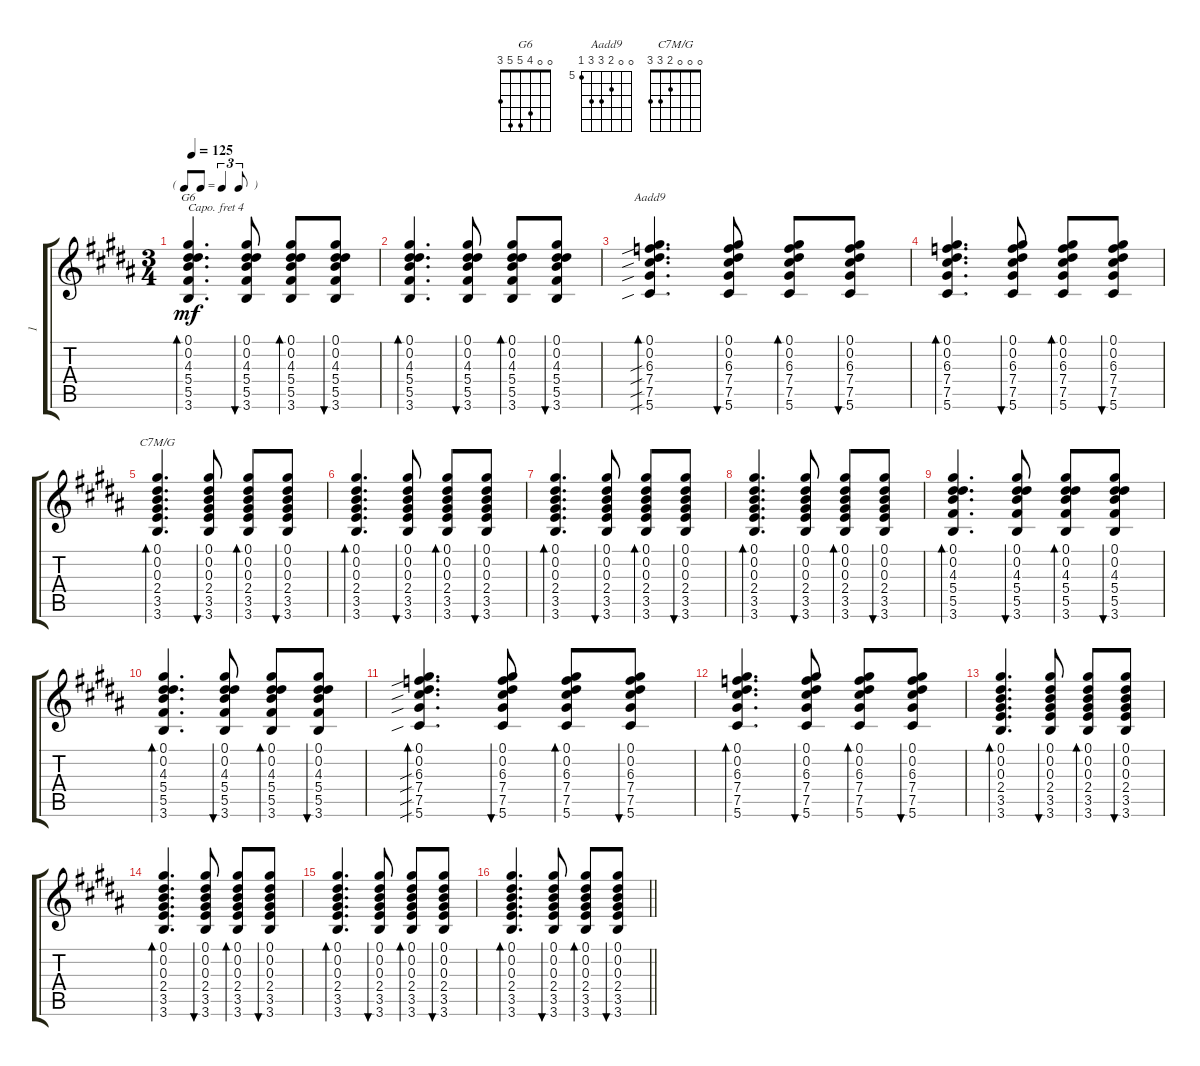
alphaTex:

\track ("1" "1") {instrument acousticguitarsteel}
\staff {score tabs}
\capo 4
\tuning (E4 B3 G3 D3 A2 E2) {hide}
\chord ("G6" 0 0 4 5 5 3)
\chord ("Aadd9" 0 0 6 7 7 5) {firstfret 5}
\chord ("C7M/G" 0 0 0 2 3 3)
\ts (3 4)
\tf triplet8th
\tempo 125
\clef g2
\ks g#minor
(0.1 0.2 4.3 5.4 5.5 3.6).4{d bd 30 ch "G6" dy mf} (0.1 0.2 4.3 5.4 5.5 3.6).8{bu 30} (0.1 0.2 4.3 5.4 5.5 3.6).8{bd 30} (0.1 0.2 4.3 5.4 5.5 3.6).8{bu 30} |
(0.1 0.2 4.3 5.4 5.5 3.6).4{d bd 30} (0.1 0.2 4.3 5.4 5.5 3.6).8{bu 30} (0.1 0.2 4.3 5.4 5.5 3.6).8{bd 30} (0.1 0.2 4.3 5.4 5.5 3.6).8{bu 30} |
(0.1 0.2 6.3{sib} 7.4{sib} 7.5{sib} 5.6{sib}).4{d bd 30 ch "Aadd9"} (0.1 0.2 6.3 7.4 7.5 5.6).8{bu 30} (0.1 0.2 6.3 7.4 7.5 5.6).8{bd 30} (0.1 0.2 6.3 7.4 7.5 5.6).8{bu 30} |
(0.1 0.2 6.3 7.4 7.5 5.6).4{d bd 30} (0.1 0.2 6.3 7.4 7.5 5.6).8{bu 30} (0.1 0.2 6.3 7.4 7.5 5.6).8{bd 30} (0.1 0.2 6.3 7.4 7.5 5.6).8{bu 30} |
(0.1 0.2 0.3 2.4 3.5 3.6).4{d bd 30 ch "C7M/G"} (0.1 0.2 0.3 2.4 3.5 3.6).8{bu 30} (0.1 0.2 0.3 2.4 3.5 3.6).8{bd 30} (0.1 0.2 0.3 2.4 3.5 3.6).8{bu 30} |
(0.1 0.2 0.3 2.4 3.5 3.6).4{d bd 30} (0.1 0.2 0.3 2.4 3.5 3.6).8{bu 30} (0.1 0.2 0.3 2.4 3.5 3.6).8{bd 30} (0.1 0.2 0.3 2.4 3.5 3.6).8{bu 30} |
(0.1 0.2 0.3 2.4 3.5 3.6).4{d bd 30} (0.1 0.2 0.3 2.4 3.5 3.6).8{bu 30} (0.1 0.2 0.3 2.4 3.5 3.6).8{bd 30} (0.1 0.2 0.3 2.4 3.5 3.6).8{bu 30} |
(0.1 0.2 0.3 2.4 3.5 3.6).4{d bd 30} (0.1 0.2 0.3 2.4 3.5 3.6).8{bu 30} (0.1 0.2 0.3 2.4 3.5 3.6).8{bd 30} (0.1 0.2 0.3 2.4 3.5 3.6).8{bu 30} |
(0.1 0.2 4.3 5.4 5.5 3.6).4{d bd 30} (0.1 0.2 4.3 5.4 5.5 3.6).8{bu 30} (0.1 0.2 4.3 5.4 5.5 3.6).8{bd 30} (0.1 0.2 4.3 5.4 5.5 3.6).8{bu 30} |
(0.1 0.2 4.3 5.4 5.5 3.6).4{d bd 30} (0.1 0.2 4.3 5.4 5.5 3.6).8{bu 30} (0.1 0.2 4.3 5.4 5.5 3.6).8{bd 30} (0.1 0.2 4.3 5.4 5.5 3.6).8{bu 30} |
(0.1 0.2 6.3{sib} 7.4{sib} 7.5{sib} 5.6{sib}).4{d bd 30} (0.1 0.2 6.3 7.4 7.5 5.6).8{bu 30} (0.1 0.2 6.3 7.4 7.5 5.6).8{bd 30} (0.1 0.2 6.3 7.4 7.5 5.6).8{bu 30} |
(0.1 0.2 6.3 7.4 7.5 5.6).4{d bd 30} (0.1 0.2 6.3 7.4 7.5 5.6).8{bu 30} (0.1 0.2 6.3 7.4 7.5 5.6).8{bd 30} (0.1 0.2 6.3 7.4 7.5 5.6).8{bu 30} |
(0.1 0.2 0.3 2.4 3.5 3.6).4{d bd 30} (0.1 0.2 0.3 2.4 3.5 3.6).8{bu 30} (0.1 0.2 0.3 2.4 3.5 3.6).8{bd 30} (0.1 0.2 0.3 2.4 3.5 3.6).8{bu 30} |
(0.1 0.2 0.3 2.4 3.5 3.6).4{d bd 30} (0.1 0.2 0.3 2.4 3.5 3.6).8{bu 30} (0.1 0.2 0.3 2.4 3.5 3.6).8{bd 30} (0.1 0.2 0.3 2.4 3.5 3.6).8{bu 30} |
(0.1 0.2 0.3 2.4 3.5 3.6).4{d bd 30} (0.1 0.2 0.3 2.4 3.5 3.6).8{bu 30} (0.1 0.2 0.3 2.4 3.5 3.6).8{bd 30} (0.1 0.2 0.3 2.4 3.5 3.6).8{bu 30} |
\barLineRight lightlight
(0.1 0.2 0.3 2.4 3.5 3.6).4{d bd 30} (0.1 0.2 0.3 2.4 3.5 3.6).8{bu 30} (0.1 0.2 0.3 2.4 3.5 3.6).8{bd 30} (0.1 0.2 0.3 2.4 3.5 3.6).8{bu 30}
